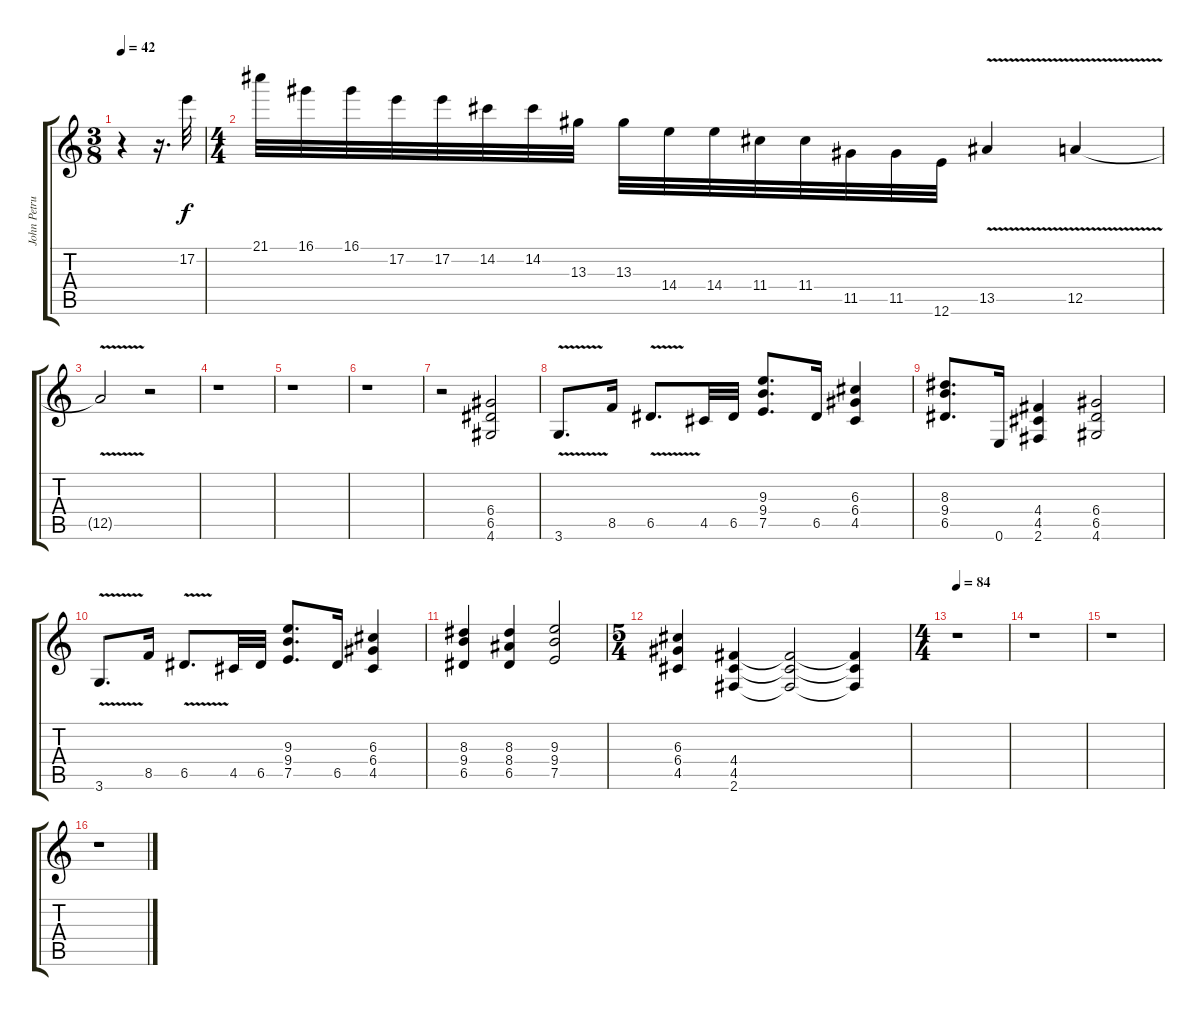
\track ("John Petrucci" "John Petru") {instrument acousticguitarsteel}
\staff {score tabs}
\tuning (E4 B3 G3 D3 A2 E2) {hide}
\ts (3 8)
\tempo 42
\clef g2
\ks c
r.4{dy f} r.16{d} 17.2.32 |
\ts (4 4)
21.1.32 16.1.32 16.1.32 17.2.32 17.2.32 14.2.32 14.2.32 13.3.32 13.3.32 14.4.32 14.4.32 11.4.32 11.4.32 11.5.32 11.5.32 12.6.32 13.5{v}.4 12.5{v}.4 |
12.5{t}.2 r.2 |
r.1 |
r.1 |
r.1 |
r.2 (6.4 6.5 4.6).2 |
3.6{v}.8{d} 8.5.16 6.5{v}.8{d} 4.5.32 6.5.32 (9.3 9.4 7.5).8{d} 6.5.16 (6.3 6.4 4.5).4 |
(8.3 9.4 6.5).8{d} 0.6.16 (4.4 4.5 2.6).4 (6.4 6.5 4.6).2 |
3.6{v}.8{d} 8.5.16 6.5{v}.8{d} 4.5.32 6.5.32 (9.3 9.4 7.5).8{d} 6.5.16 (6.3 6.4 4.5).4 |
(8.3 9.4 6.5).4 (8.3 8.4 6.5).4 (9.3 9.4 7.5).2 |
\ts (5 4)
(6.3 6.4 4.5).4 (4.4 4.5 2.6).4 (4.4{t} 4.5{t} 2.6{t}).2 (4.4{t} 4.5{t} 2.6{t}).4 |
\ts (4 4)
\tempo 84
r.1 |
r.1 |
r.1 |
r.1
